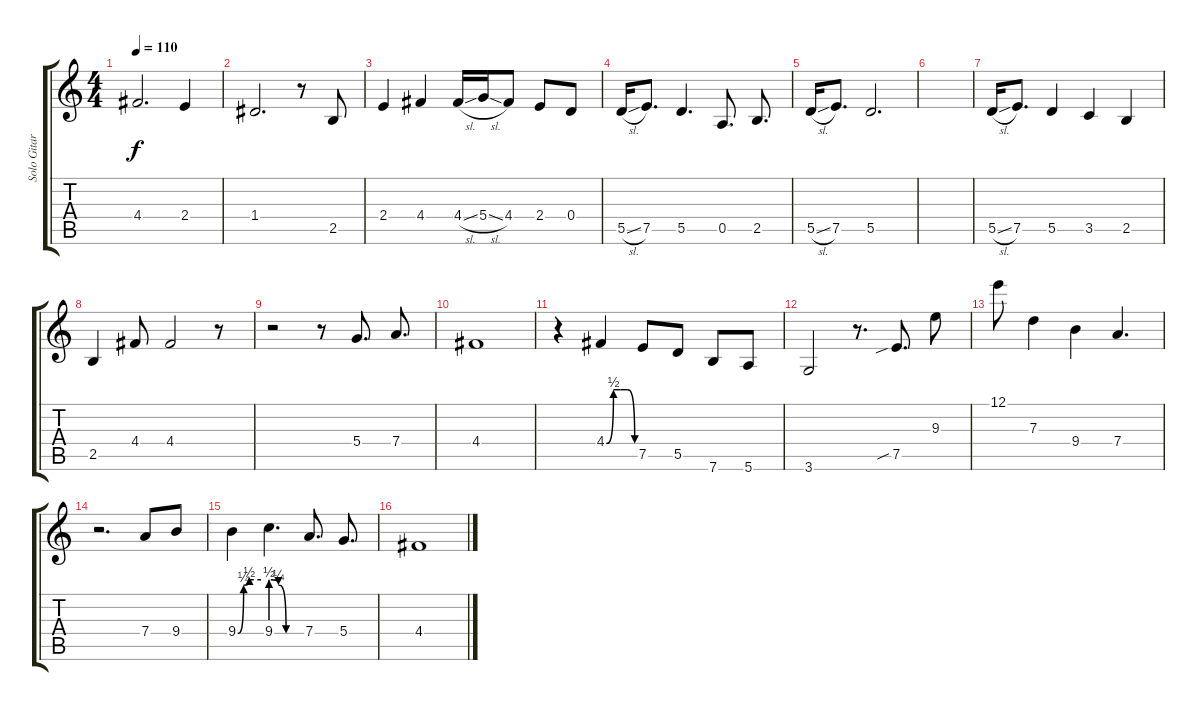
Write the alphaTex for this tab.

\track ("Solo Gitar" "Solo Gitar") {instrument acousticguitarsteel}
\staff {score tabs}
\tuning (E4 B3 G3 D3 A2 E2) {hide}
\ts (4 4)
\tempo 110
\clef g2
\ks c
4.4{t}.2{d dy f} 2.4.4 |
1.4.2{d} r.8 2.5.8 |
2.4.4 4.4.4 4.4{sl}.16 5.4{sl}.16 4.4.8 2.4.8 0.4.8 |
5.5{sl}.16{volume 7} 7.5.8{d} 5.5.4{d} 0.5.8{d} 2.5.8{d} |
5.5{sl}.16 7.5.8{d} 5.5.2{d} |
|
5.5{sl}.16 7.5.8{d} 5.5.4 3.5.4 2.5.4 |
2.5.4 4.4.8 4.4.2 r.8 |
r.2{volume 0} r.8 5.4.8{d} 7.4.8{d} |
4.4.1 |
r.4 4.4{be (custom 0 0 15 2 30 2 44 2 60 0)}.4 7.5.8 5.5.8 7.6.8 5.6.8 |
3.6.2 r.8{d} 7.5{sib}.8{d} 9.3.8 |
12.1.8 7.3.4 9.4.4 7.4.4{d} |
r.2{d} 7.4.8 9.4.8 |
9.4{be (custom 0 0 15 1 30 2 60 2)}.4 9.4{be (custom 0 2 15 1 30 0 45 0 60 0)}.4{d} 7.4.8{d} 5.4.8{d} |
4.4.1
